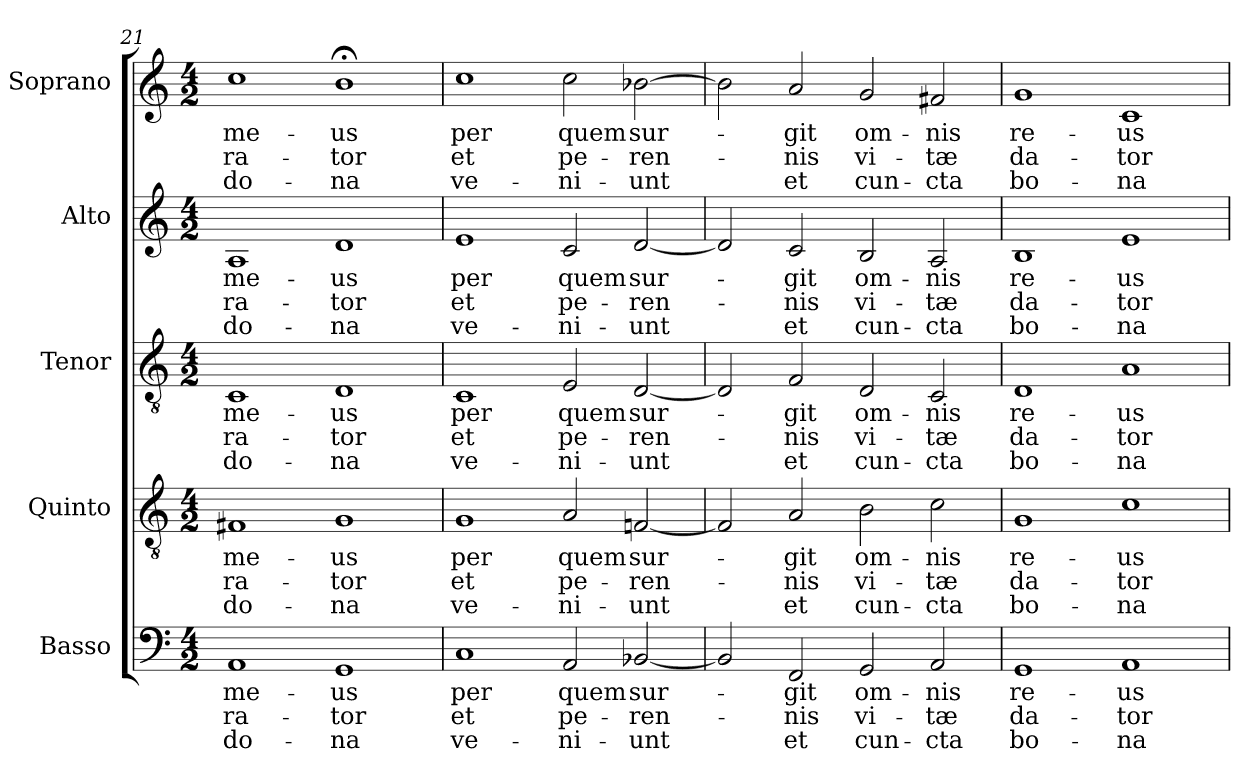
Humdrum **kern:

**kern	**text	**text	**text	**kern	**text	**text	**text	**kern	**text	**text	**text	**kern	**text	**text	**text	**kern	**text	**text	**text
*part5	*part5	*part5	*part5	*part4	*part4	*part4	*part4	*part3	*part3	*part3	*part3	*part2	*part2	*part2	*part2	*part1	*part1	*part1	*part1
*staff5	*staff5	*staff5	*staff5	*staff4	*staff4	*staff4	*staff4	*staff3	*staff3	*staff3	*staff3	*staff2	*staff2	*staff2	*staff2	*staff1	*staff1	*staff1	*staff1
*I"Basso	*	*	*	*I"Quinto	*	*	*	*I"Tenor	*	*	*	*I"Alto	*	*	*	*I"Soprano	*	*	*
*I'B.	*	*	*	*I'Q.	*	*	*	*I'T.	*	*	*	*I'A.	*	*	*	*I'S.	*	*	*
*clefF4	*	*	*	*clefGv2	*	*	*	*clefGv2	*	*	*	*clefG2	*	*	*	*clefG2	*	*	*
*	*	*	*	*ITrd7c12	*	*	*	*ITrd7c12	*	*	*	*	*	*	*	*	*	*	*
*k[]	*	*	*	*k[]	*	*	*	*k[]	*	*	*	*k[]	*	*	*	*k[]	*	*	*
*C:	*	*	*	*C:	*	*	*	*C:	*	*	*	*C:	*	*	*	*C:	*	*	*
*M4/2	*	*	*	*M4/2	*	*	*	*M4/2	*	*	*	*M4/2	*	*	*	*M4/2	*	*	*
=21	=21	=21	=21	=21	=21	=21	=21	=21	=21	=21	=21	=21	=21	=21	=21	=21	=21	=21	=21
!	!LO:LY:b:color=#000000	!LO:LY:b:color=#000000	!LO:LY:b:color=#000000	!	!	!	!	!	!	!	!	!	!	!	!	!	!	!	!
!	!	!	!	!	!LO:LY:b:color=#000000	!LO:LY:b:color=#000000	!LO:LY:b:color=#000000	!	!	!	!	!	!	!	!	!	!	!	!
!	!	!	!	!	!	!	!	!	!LO:LY:b:color=#000000	!LO:LY:b:color=#000000	!LO:LY:b:color=#000000	!	!	!	!	!	!	!	!
!	!	!	!	!	!	!	!	!	!	!	!	!	!LO:LY:b:color=#000000	!LO:LY:b:color=#000000	!LO:LY:b:color=#000000	!	!	!	!
!	!	!	!	!	!	!	!	!	!	!	!	!	!	!	!	!	!LO:LY:b:color=#000000	!LO:LY:b:color=#000000	!LO:LY:b:color=#000000
1AAi	me-	-ra-	do-	1FF#Xi	me-	-ra-	do-	1CCi	me-	-ra-	do-	1Ai	me-	-ra-	do-	1cci	me-	-ra-	do-
!	!LO:LY:b:color=#000000	!LO:LY:b:color=#000000	!LO:LY:b:color=#000000	!	!	!	!	!	!	!	!	!	!	!	!	!	!	!	!
!	!	!	!	!	!LO:LY:b:color=#000000	!LO:LY:b:color=#000000	!LO:LY:b:color=#000000	!	!	!	!	!	!	!	!	!	!	!	!
!	!	!	!	!	!	!	!	!	!LO:LY:b:color=#000000	!LO:LY:b:color=#000000	!LO:LY:b:color=#000000	!	!	!	!	!	!	!	!
!	!	!	!	!	!	!	!	!	!	!	!	!	!LO:LY:b:color=#000000	!LO:LY:b:color=#000000	!LO:LY:b:color=#000000	!	!	!	!
!	!	!	!	!	!	!	!	!	!	!	!	!	!	!	!	!	!LO:LY:b:color=#000000	!LO:LY:b:color=#000000	!LO:LY:b:color=#000000
1GGi	-us	-tor	-na	1GGi	-us	-tor	-na	1DDi	-us	-tor	-na	1di	-us	-tor	-na	1b;i	-us	-tor	-na
=22	=22	=22	=22	=22	=22	=22	=22	=22	=22	=22	=22	=22	=22	=22	=22	=22	=22	=22	=22
!	!LO:LY:b:color=#000000	!LO:LY:b:color=#000000	!LO:LY:b:color=#000000	!	!	!	!	!	!	!	!	!	!	!	!	!	!	!	!
!	!	!	!	!	!LO:LY:b:color=#000000	!LO:LY:b:color=#000000	!LO:LY:b:color=#000000	!	!	!	!	!	!	!	!	!	!	!	!
!	!	!	!	!	!	!	!	!	!LO:LY:b:color=#000000	!LO:LY:b:color=#000000	!LO:LY:b:color=#000000	!	!	!	!	!	!	!	!
!	!	!	!	!	!	!	!	!	!	!	!	!	!LO:LY:b:color=#000000	!LO:LY:b:color=#000000	!LO:LY:b:color=#000000	!	!	!	!
!	!	!	!	!	!	!	!	!	!	!	!	!	!	!	!	!	!LO:LY:b:color=#000000	!LO:LY:b:color=#000000	!LO:LY:b:color=#000000
1Ci	per	et	ve-	1GGi	per	et	ve-	1CCi	per	et	ve-	1ei	per	et	ve-	1cci	per	et	ve-
!	!LO:LY:b:color=#000000	!LO:LY:b:color=#000000	!LO:LY:b:color=#000000	!	!	!	!	!	!	!	!	!	!	!	!	!	!	!	!
!	!	!	!	!	!LO:LY:b:color=#000000	!LO:LY:b:color=#000000	!LO:LY:b:color=#000000	!	!	!	!	!	!	!	!	!	!	!	!
!	!	!	!	!	!	!	!	!	!LO:LY:b:color=#000000	!LO:LY:b:color=#000000	!LO:LY:b:color=#000000	!	!	!	!	!	!	!	!
!	!	!	!	!	!	!	!	!	!	!	!	!	!LO:LY:b:color=#000000	!LO:LY:b:color=#000000	!LO:LY:b:color=#000000	!	!	!	!
!	!	!	!	!	!	!	!	!	!	!	!	!	!	!	!	!	!LO:LY:b:color=#000000	!LO:LY:b:color=#000000	!LO:LY:b:color=#000000
2AAi/	quem	pe-	-ni-	2AAi/	quem	pe-	-ni-	2EEi/	quem	pe-	-ni-	2ci/	quem	pe-	-ni-	2cci\	quem	pe-	-ni-
!	!LO:LY:b:color=#000000	!LO:LY:b:color=#000000	!LO:LY:b:color=#000000	!	!	!	!	!	!	!	!	!	!	!	!	!	!	!	!
!	!	!	!	!	!LO:LY:b:color=#000000	!LO:LY:b:color=#000000	!LO:LY:b:color=#000000	!	!	!	!	!	!	!	!	!	!	!	!
!	!	!	!	!	!	!	!	!	!LO:LY:b:color=#000000	!LO:LY:b:color=#000000	!LO:LY:b:color=#000000	!	!	!	!	!	!	!	!
!	!	!	!	!	!	!	!	!	!	!	!	!	!LO:LY:b:color=#000000	!LO:LY:b:color=#000000	!LO:LY:b:color=#000000	!	!	!	!
!	!	!	!	!	!	!	!	!	!	!	!	!	!	!	!	!	!LO:LY:b:color=#000000	!LO:LY:b:color=#000000	!LO:LY:b:color=#000000
[2BB-Xi/	sur-	-ren-	-unt	[2FFni/	sur-	-ren-	-unt	[2DDi/	sur-	-ren-	-unt	[2di/	sur-	-ren-	-unt	[2b-Xi\	sur-	-ren-	-unt
=23	=23	=23	=23	=23	=23	=23	=23	=23	=23	=23	=23	=23	=23	=23	=23	=23	=23	=23	=23
2BB-i/]	.	.	.	2FFi/]	.	.	.	2DDi/]	.	.	.	2di/]	.	.	.	2b-i\]	.	.	.
!	!LO:LY:b:color=#000000	!LO:LY:b:color=#000000	!LO:LY:b:color=#000000	!	!	!	!	!	!	!	!	!	!	!	!	!	!	!	!
!	!	!	!	!	!LO:LY:b:color=#000000	!LO:LY:b:color=#000000	!LO:LY:b:color=#000000	!	!	!	!	!	!	!	!	!	!	!	!
!	!	!	!	!	!	!	!	!	!LO:LY:b:color=#000000	!LO:LY:b:color=#000000	!LO:LY:b:color=#000000	!	!	!	!	!	!	!	!
!	!	!	!	!	!	!	!	!	!	!	!	!	!LO:LY:b:color=#000000	!LO:LY:b:color=#000000	!LO:LY:b:color=#000000	!	!	!	!
!	!	!	!	!	!	!	!	!	!	!	!	!	!	!	!	!	!LO:LY:b:color=#000000	!LO:LY:b:color=#000000	!LO:LY:b:color=#000000
2FFi/	-git	-nis	et	2AAi/	-git	-nis	et	2FFi/	-git	-nis	et	2ci/	-git	-nis	et	2ai/	-git	-nis	et
!	!LO:LY:b:color=#000000	!LO:LY:b:color=#000000	!LO:LY:b:color=#000000	!	!	!	!	!	!	!	!	!	!	!	!	!	!	!	!
!	!	!	!	!	!LO:LY:b:color=#000000	!LO:LY:b:color=#000000	!LO:LY:b:color=#000000	!	!	!	!	!	!	!	!	!	!	!	!
!	!	!	!	!	!	!	!	!	!LO:LY:b:color=#000000	!LO:LY:b:color=#000000	!LO:LY:b:color=#000000	!	!	!	!	!	!	!	!
!	!	!	!	!	!	!	!	!	!	!	!	!	!LO:LY:b:color=#000000	!LO:LY:b:color=#000000	!LO:LY:b:color=#000000	!	!	!	!
!	!	!	!	!	!	!	!	!	!	!	!	!	!	!	!	!	!LO:LY:b:color=#000000	!LO:LY:b:color=#000000	!LO:LY:b:color=#000000
2GGi/	om-	vi-	cun-	2BBi\	om-	vi-	cun-	2DDi/	om-	vi-	cun-	2Bi/	om-	vi-	cun-	2gi/	om-	vi-	cun-
!	!LO:LY:b:color=#000000	!LO:LY:b:color=#000000	!LO:LY:b:color=#000000	!	!	!	!	!	!	!	!	!	!	!	!	!	!	!	!
!	!	!	!	!	!LO:LY:b:color=#000000	!LO:LY:b:color=#000000	!LO:LY:b:color=#000000	!	!	!	!	!	!	!	!	!	!	!	!
!	!	!	!	!	!	!	!	!	!LO:LY:b:color=#000000	!LO:LY:b:color=#000000	!LO:LY:b:color=#000000	!	!	!	!	!	!	!	!
!	!	!	!	!	!	!	!	!	!	!	!	!	!LO:LY:b:color=#000000	!LO:LY:b:color=#000000	!LO:LY:b:color=#000000	!	!	!	!
!	!	!	!	!	!	!	!	!	!	!	!	!	!	!	!	!	!LO:LY:b:color=#000000	!LO:LY:b:color=#000000	!LO:LY:b:color=#000000
2AAi/	-nis	-tæ	-cta	2Ci\	-nis	-tæ	-cta	2CCi/	-nis	-tæ	-cta	2Ai/	-nis	-tæ	-cta	2f#Xi/	-nis	-tæ	-cta
=24	=24	=24	=24	=24	=24	=24	=24	=24	=24	=24	=24	=24	=24	=24	=24	=24	=24	=24	=24
!	!LO:LY:b:color=#000000	!LO:LY:b:color=#000000	!LO:LY:b:color=#000000	!	!	!	!	!	!	!	!	!	!	!	!	!	!	!	!
!	!	!	!	!	!LO:LY:b:color=#000000	!LO:LY:b:color=#000000	!LO:LY:b:color=#000000	!	!	!	!	!	!	!	!	!	!	!	!
!	!	!	!	!	!	!	!	!	!LO:LY:b:color=#000000	!LO:LY:b:color=#000000	!LO:LY:b:color=#000000	!	!	!	!	!	!	!	!
!	!	!	!	!	!	!	!	!	!	!	!	!	!LO:LY:b:color=#000000	!LO:LY:b:color=#000000	!LO:LY:b:color=#000000	!	!	!	!
!	!	!	!	!	!	!	!	!	!	!	!	!	!	!	!	!	!LO:LY:b:color=#000000	!LO:LY:b:color=#000000	!LO:LY:b:color=#000000
1GGi	re-	da-	bo-	1GGi	re-	da-	bo-	1DDi	re-	da-	bo-	1Bi	re-	da-	bo-	1gi	re-	da-	bo-
!	!LO:LY:b:color=#000000	!LO:LY:b:color=#000000	!LO:LY:b:color=#000000	!	!	!	!	!	!	!	!	!	!	!	!	!	!	!	!
!	!	!	!	!	!LO:LY:b:color=#000000	!LO:LY:b:color=#000000	!LO:LY:b:color=#000000	!	!	!	!	!	!	!	!	!	!	!	!
!	!	!	!	!	!	!	!	!	!LO:LY:b:color=#000000	!LO:LY:b:color=#000000	!LO:LY:b:color=#000000	!	!	!	!	!	!	!	!
!	!	!	!	!	!	!	!	!	!	!	!	!	!LO:LY:b:color=#000000	!LO:LY:b:color=#000000	!LO:LY:b:color=#000000	!	!	!	!
!	!	!	!	!	!	!	!	!	!	!	!	!	!	!	!	!	!LO:LY:b:color=#000000	!LO:LY:b:color=#000000	!LO:LY:b:color=#000000
1AAi	-us	-tor	-na	1Ci	-us	-tor	-na	1AAi	-us	-tor	-na	1ei	-us	-tor	-na	1ci	-us	-tor	-na
=	=	=	=	=	=	=	=	=	=	=	=	=	=	=	=	=	=	=	=
*-	*-	*-	*-	*-	*-	*-	*-	*-	*-	*-	*-	*-	*-	*-	*-	*-	*-	*-	*-
